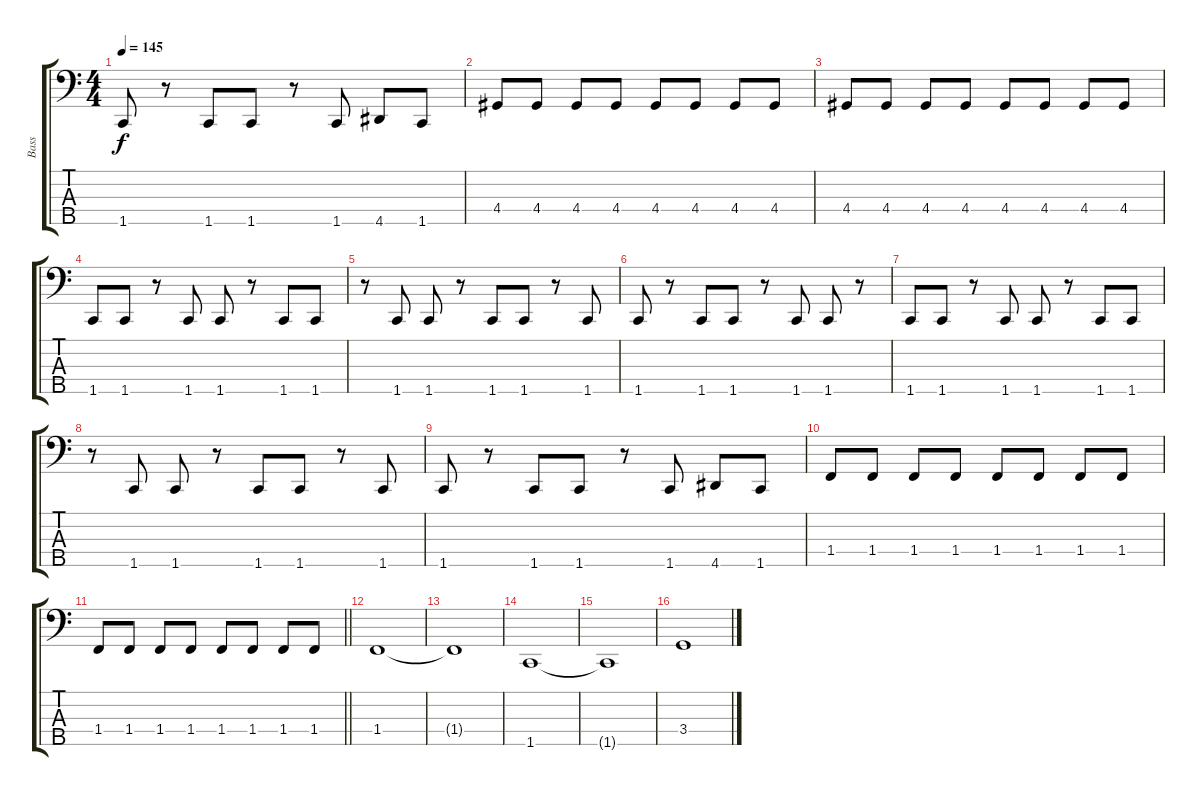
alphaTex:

\track ("Bass" "Bass") {instrument electricbassfinger}
\staff {score tabs}
\tuning (G2 D2 A1 E1 B0) {hide}
\ts (4 4)
\tempo 145
\clef f4
\ks c
1.5.8{dy f} r.8 1.5.8 1.5.8 r.8 1.5.8 4.5.8 1.5.8 |
4.4.8 4.4.8 4.4.8 4.4.8 4.4.8 4.4.8 4.4.8 4.4.8 |
4.4.8 4.4.8 4.4.8 4.4.8 4.4.8 4.4.8 4.4.8 4.4.8 |
1.5.8 1.5.8 r.8 1.5.8 1.5.8 r.8 1.5.8 1.5.8 |
r.8 1.5.8 1.5.8 r.8 1.5.8 1.5.8 r.8 1.5.8 |
1.5.8 r.8 1.5.8 1.5.8 r.8 1.5.8 1.5.8 r.8 |
1.5.8 1.5.8 r.8 1.5.8 1.5.8 r.8 1.5.8 1.5.8 |
r.8 1.5.8 1.5.8 r.8 1.5.8 1.5.8 r.8 1.5.8 |
1.5.8 r.8 1.5.8 1.5.8 r.8 1.5.8 4.5.8 1.5.8 |
1.4.8 1.4.8 1.4.8 1.4.8 1.4.8 1.4.8 1.4.8 1.4.8 |
\barLineRight lightlight
1.4.8 1.4.8 1.4.8 1.4.8 1.4.8 1.4.8 1.4.8 1.4.8 |
1.4.1 |
1.4{t}.1 |
1.5.1 |
1.5{t}.1 |
3.4.1
